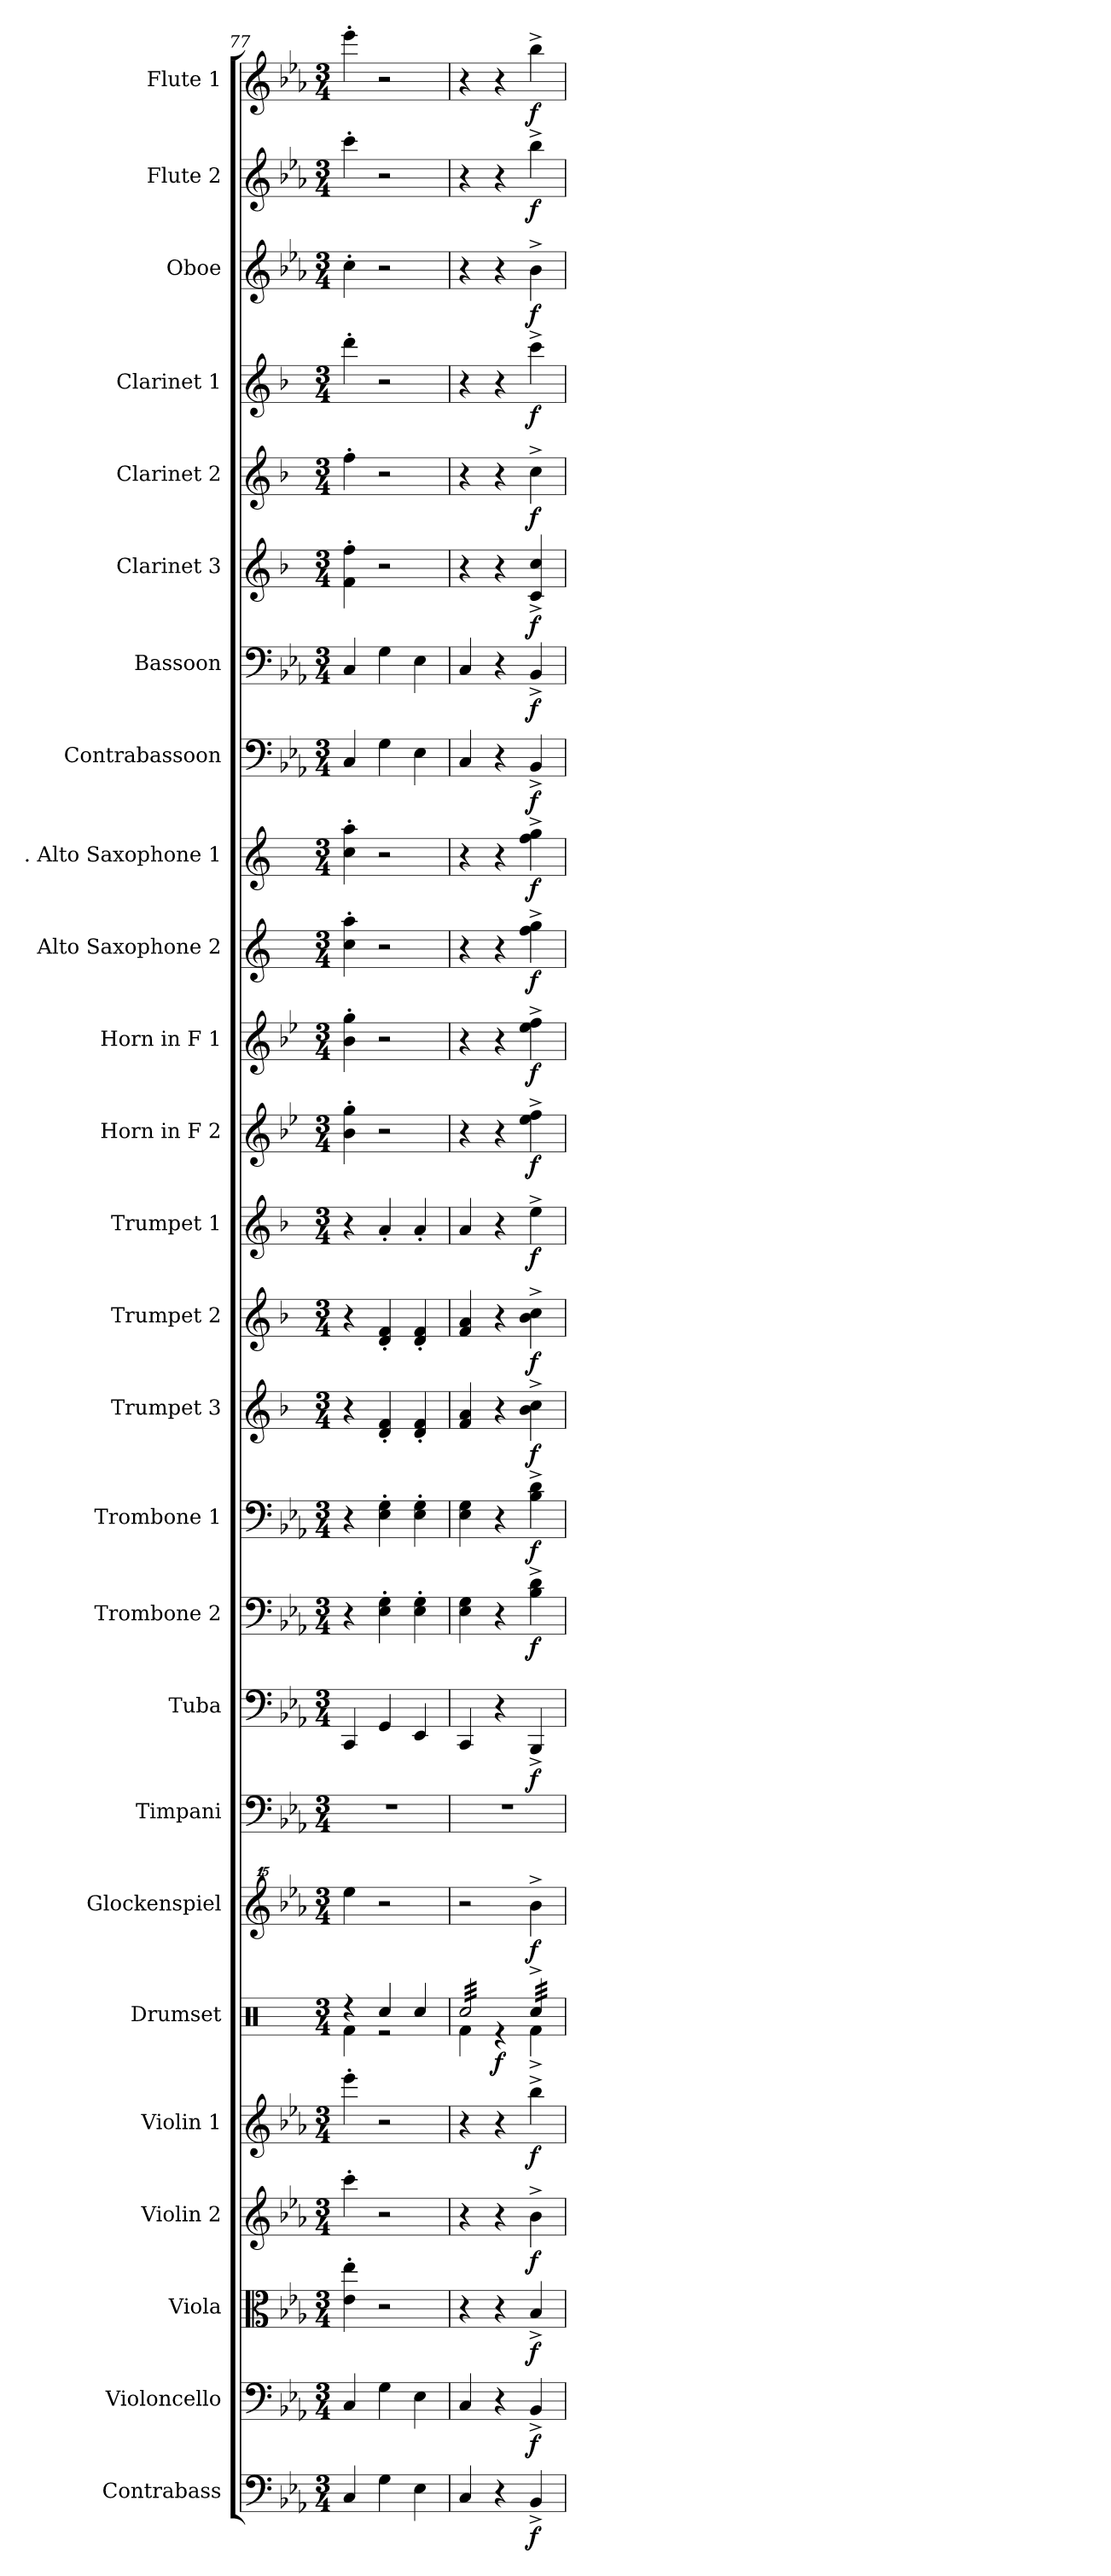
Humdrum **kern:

**kern	**dynam	**kern	**dynam	**kern	**dynam	**kern	**dynam	**kern	**dynam	**kern	**dynam	**kern	**dynam	**kern	**kern	**dynam	**kern	**dynam	**kern	**dynam	**kern	**dynam	**kern	**dynam	**kern	**dynam	**kern	**dynam	**kern	**dynam	**kern	**dynam	**kern	**dynam	**kern	**dynam	**kern	**dynam	**kern	**dynam	**kern	**dynam	**kern	**dynam	**kern	**dynam	**kern	**dynam	**kern	**dynam
*part26	*part26	*part25	*part25	*part24	*part24	*part23	*part23	*part22	*part22	*part21	*part21	*part20	*part20	*part19	*part18	*part18	*part17	*part17	*part16	*part16	*part15	*part15	*part14	*part14	*part13	*part13	*part12	*part12	*part11	*part11	*part10	*part10	*part9	*part9	*part8	*part8	*part7	*part7	*part6	*part6	*part5	*part5	*part4	*part4	*part3	*part3	*part2	*part2	*part1	*part1
*staff26	*staff26	*staff25	*staff25	*staff24	*staff24	*staff23	*staff23	*staff22	*staff22	*staff21	*staff21	*staff20	*staff20	*staff19	*staff18	*staff18	*staff17	*staff17	*staff16	*staff16	*staff15	*staff15	*staff14	*staff14	*staff13	*staff13	*staff12	*staff12	*staff11	*staff11	*staff10	*staff10	*staff9	*staff9	*staff8	*staff8	*staff7	*staff7	*staff6	*staff6	*staff5	*staff5	*staff4	*staff4	*staff3	*staff3	*staff2	*staff2	*staff1	*staff1
*I"Contrabass	*	*I"Violoncello	*	*I"Viola	*	*I"Violin 2	*	*I"Violin 1	*	*I"Drumset	*	*I"Glockenspiel	*	*I"Timpani	*I"Tuba	*	*I"Trombone 2	*	*I"Trombone 1	*	*I"Trumpet 3	*	*I"Trumpet 2	*	*I"Trumpet 1	*	*I"Horn in F 2	*	*I"Horn in F 1	*	*I"Alto Saxophone 2	*	*I". Alto Saxophone 1	*	*I"Contrabassoon	*	*I"Bassoon	*	*I"Clarinet 3	*	*I"Clarinet 2	*	*I"Clarinet 1	*	*I"Oboe	*	*I"Flute 2	*	*I"Flute 1	*
*I'Cb.	*	*I'Vlc.	*	*I'Vla.	*	*I'Vln. 2	*	*I'Vln. 1	*	*I'Drs.	*	*I'Glk.	*	*	*I'Tba.	*	*I'Tbn.	*	*	*	*	*	*I'2/3. Trp.	*	*I'1. Trp.	*	*	*	*I'1/2. Hn.	*	*I'A. Sax.	*	*I'1/2. Asax.	*	*I'Cbsn.	*	*I'Bsn.	*	*	*	*	*	*	*	*I'Ob.	*	*I'Fl.	*	*I'Fl.	*
*clefF4	*	*clefF4	*	*clefC3	*	*clefG2	*	*clefG2	*	*clefX	*	*clefG^^2	*	*clefF4	*clefF4	*	*clefF4	*	*clefF4	*	*clefG2	*	*clefG2	*	*clefG2	*	*clefG2	*	*clefG2	*	*clefG2	*	*clefG2	*	*clefF4	*	*clefF4	*	*clefG2	*	*clefG2	*	*clefG2	*	*clefG2	*	*clefG2	*	*clefG2	*
*ITrd7c12	*	*	*	*	*	*	*	*	*	*	*	*	*	*	*	*	*	*	*	*	*ITrd1c2	*	*ITrd1c2	*	*ITrd1c2	*	*ITrd4c7	*	*ITrd4c7	*	*ITrd5c9	*	*ITrd5c9	*	*ITrd7c12	*	*	*	*ITrd1c2	*	*ITrd1c2	*	*ITrd1c2	*	*	*	*	*	*	*
*k[b-e-a-]	*	*k[b-e-a-]	*	*k[b-e-a-]	*	*k[b-e-a-]	*	*k[b-e-a-]	*	*k[]	*	*k[b-e-a-]	*	*k[b-e-a-]	*k[b-e-a-]	*	*k[b-e-a-]	*	*k[b-e-a-]	*	*k[b-e-a-]	*	*k[b-e-a-]	*	*k[b-e-a-]	*	*k[b-e-a-]	*	*k[b-e-a-]	*	*k[b-e-a-]	*	*k[b-e-a-]	*	*k[b-e-a-]	*	*k[b-e-a-]	*	*k[b-e-a-]	*	*k[b-e-a-]	*	*k[b-e-a-]	*	*k[b-e-a-]	*	*k[b-e-a-]	*	*k[b-e-a-]	*
*M3/4	*	*M3/4	*	*M3/4	*	*M3/4	*	*M3/4	*	*M3/4	*	*M3/4	*	*M3/4	*M3/4	*	*M3/4	*	*M3/4	*	*M3/4	*	*M3/4	*	*M3/4	*	*M3/4	*	*M3/4	*	*M3/4	*	*M3/4	*	*M3/4	*	*M3/4	*	*M3/4	*	*M3/4	*	*M3/4	*	*M3/4	*	*M3/4	*	*M3/4	*
=77	=77	=77	=77	=77	=77	=77	=77	=77	=77	=77	=77	=77	=77	=77	=77	=77	=77	=77	=77	=77	=77	=77	=77	=77	=77	=77	=77	=77	=77	=77	=77	=77	=77	=77	=77	=77	=77	=77	=77	=77	=77	=77	=77	=77	=77	=77	=77	=77	=77	=77
*	*	*	*	*	*	*	*	*	*	*^	*	*	*	*	*	*	*	*	*	*	*	*	*	*	*	*	*	*	*	*	*	*	*	*	*	*	*	*	*	*	*	*	*	*	*	*	*	*	*	*
4CC/	.	4C/	.	4e-\' 4ee-\'	.	4ccc'\	.	4eee-'\	.	4r	4Rf\	.	4eeee-\	.	2.r	4CC/	.	4r	.	4r	.	4r	.	4r	.	4r	.	4e-\' 4cc\'	.	4e-\' 4cc\'	.	4e-\' 4cc\'	.	4e-\' 4cc\'	.	4CC/	.	4C/	.	4e-\' 4ee-\'	.	4ee-'\	.	4ccc'\	.	4cc'\	.	4ccc'\	.	4eee-'\	.
4GG\	.	4G\	.	2r	.	2r	.	2r	.	4Rcc/	2r	.	2r	.	.	4GG/	.	4E-\' 4G\'	.	4E-\' 4G\'	.	4c/' 4e-/'	.	4c/' 4e-/'	.	4g'/	.	2r	.	2r	.	2r	.	2r	.	4GG\	.	4G\	.	2r	.	2r	.	2r	.	2r	.	2r	.	2r	.
4EE-\	.	4E-\	.	.	.	.	.	.	.	4Rcc/	.	.	.	.	.	4EE-/	.	4E-\' 4G\'	.	4E-\' 4G\'	.	4c/' 4e-/'	.	4c/' 4e-/'	.	4g'/	.	.	.	.	.	.	.	.	.	4EE-\	.	4E-\	.	.	.	.	.	.	.	.	.	.	.	.	.
=78	=78	=78	=78	=78	=78	=78	=78	=78	=78	=78	=78	=78	=78	=78	=78	=78	=78	=78	=78	=78	=78	=78	=78	=78	=78	=78	=78	=78	=78	=78	=78	=78	=78	=78	=78	=78	=78	=78	=78	=78	=78	=78	=78	=78	=78	=78	=78	=78	=78	=78	=78
*	*	*	*	*	*	*	*	*	*	*tremolo	*	*	*	*	*	*	*	*	*	*	*	*	*	*	*	*	*	*	*	*	*	*	*	*	*	*	*	*	*	*	*	*	*	*	*	*	*	*	*	*	*
4CC/	.	4C/	.	4r	.	4r	.	4r	.	32Rcc/LLL	4Rf\	.	2r	.	2.r	4CC/	.	4E-\ 4G\	.	4E-\ 4G\	.	4e-/ 4g/	.	4e-/ 4g/	.	4g/	.	4r	.	4r	.	4r	.	4r	.	4CC/	.	4C/	.	4r	.	4r	.	4r	.	4r	.	4r	.	4r	.
.	.	.	.	.	.	.	.	.	.	32Rcc/	.	.	.	.	.	.	.	.	.	.	.	.	.	.	.	.	.	.	.	.	.	.	.	.	.	.	.	.	.	.	.	.	.	.	.	.	.	.	.	.	.
.	.	.	.	.	.	.	.	.	.	32Rcc/	.	.	.	.	.	.	.	.	.	.	.	.	.	.	.	.	.	.	.	.	.	.	.	.	.	.	.	.	.	.	.	.	.	.	.	.	.	.	.	.	.
.	.	.	.	.	.	.	.	.	.	32Rcc/	.	.	.	.	.	.	.	.	.	.	.	.	.	.	.	.	.	.	.	.	.	.	.	.	.	.	.	.	.	.	.	.	.	.	.	.	.	.	.	.	.
.	.	.	.	.	.	.	.	.	.	32Rcc/	.	.	.	.	.	.	.	.	.	.	.	.	.	.	.	.	.	.	.	.	.	.	.	.	.	.	.	.	.	.	.	.	.	.	.	.	.	.	.	.	.
.	.	.	.	.	.	.	.	.	.	32Rcc/	.	.	.	.	.	.	.	.	.	.	.	.	.	.	.	.	.	.	.	.	.	.	.	.	.	.	.	.	.	.	.	.	.	.	.	.	.	.	.	.	.
.	.	.	.	.	.	.	.	.	.	32Rcc/	.	.	.	.	.	.	.	.	.	.	.	.	.	.	.	.	.	.	.	.	.	.	.	.	.	.	.	.	.	.	.	.	.	.	.	.	.	.	.	.	.
.	.	.	.	.	.	.	.	.	.	32Rcc/	.	.	.	.	.	.	.	.	.	.	.	.	.	.	.	.	.	.	.	.	.	.	.	.	.	.	.	.	.	.	.	.	.	.	.	.	.	.	.	.	.
!	!	!	!	!	!	!	!	!	!	!	!	!LO:DY:b	!	!	!	!	!	!	!	!	!	!	!	!	!	!	!	!	!	!	!	!	!	!	!	!	!	!	!	!	!	!	!	!	!	!	!	!	!	!	!
4r	.	4r	.	4r	.	4r	.	4r	.	32Rcc/	4r	f	.	.	.	4r	.	4r	.	4r	.	4r	.	4r	.	4r	.	4r	.	4r	.	4r	.	4r	.	4r	.	4r	.	4r	.	4r	.	4r	.	4r	.	4r	.	4r	.
.	.	.	.	.	.	.	.	.	.	32Rcc/	.	.	.	.	.	.	.	.	.	.	.	.	.	.	.	.	.	.	.	.	.	.	.	.	.	.	.	.	.	.	.	.	.	.	.	.	.	.	.	.	.
.	.	.	.	.	.	.	.	.	.	32Rcc/	.	.	.	.	.	.	.	.	.	.	.	.	.	.	.	.	.	.	.	.	.	.	.	.	.	.	.	.	.	.	.	.	.	.	.	.	.	.	.	.	.
.	.	.	.	.	.	.	.	.	.	32Rcc/	.	.	.	.	.	.	.	.	.	.	.	.	.	.	.	.	.	.	.	.	.	.	.	.	.	.	.	.	.	.	.	.	.	.	.	.	.	.	.	.	.
.	.	.	.	.	.	.	.	.	.	32Rcc/	.	.	.	.	.	.	.	.	.	.	.	.	.	.	.	.	.	.	.	.	.	.	.	.	.	.	.	.	.	.	.	.	.	.	.	.	.	.	.	.	.
.	.	.	.	.	.	.	.	.	.	32Rcc/	.	.	.	.	.	.	.	.	.	.	.	.	.	.	.	.	.	.	.	.	.	.	.	.	.	.	.	.	.	.	.	.	.	.	.	.	.	.	.	.	.
.	.	.	.	.	.	.	.	.	.	32Rcc/	.	.	.	.	.	.	.	.	.	.	.	.	.	.	.	.	.	.	.	.	.	.	.	.	.	.	.	.	.	.	.	.	.	.	.	.	.	.	.	.	.
.	.	.	.	.	.	.	.	.	.	32Rcc/JJJ	.	.	.	.	.	.	.	.	.	.	.	.	.	.	.	.	.	.	.	.	.	.	.	.	.	.	.	.	.	.	.	.	.	.	.	.	.	.	.	.	.
!	!LO:DY:b	!	!LO:DY:b	!	!LO:DY:b	!	!LO:DY:b	!	!LO:DY:b	!	!	!	!	!LO:DY:b	!	!	!LO:DY:b	!	!LO:DY:b	!	!LO:DY:b	!	!LO:DY:b	!	!LO:DY:b	!	!LO:DY:b	!	!LO:DY:b	!	!LO:DY:b	!	!LO:DY:b	!	!LO:DY:b	!	!LO:DY:b	!	!LO:DY:b	!	!LO:DY:b	!	!LO:DY:b	!	!LO:DY:b	!	!LO:DY:b	!	!LO:DY:b	!	!LO:DY:b
4BBB-^/	f	4BB-^/	f	4B-^/	f	4b-^\	f	4bb-^\	f	32Rcc^/LLL	4Rf^\	.	4bbb-^\	f	.	4BBB-^/	f	4B-\^ 4d\^	f	4B-\^ 4d\^	f	4a-\^ 4b-\^	f	4a-\^ 4b-\^	f	4dd^\	f	4a-\^ 4b-\^	f	4a-\^ 4b-\^	f	4a-\^ 4b-\^	f	4a-\^ 4b-\^	f	4BBB-^/	f	4BB-^/	f	4B-/^ 4b-/^	f	4b-^\	f	4bb-^\	f	4b-^\	f	4bb-^\	f	4bb-^\	f
.	.	.	.	.	.	.	.	.	.	32Rcc^/	.	.	.	.	.	.	.	.	.	.	.	.	.	.	.	.	.	.	.	.	.	.	.	.	.	.	.	.	.	.	.	.	.	.	.	.	.	.	.	.	.
.	.	.	.	.	.	.	.	.	.	32Rcc^/	.	.	.	.	.	.	.	.	.	.	.	.	.	.	.	.	.	.	.	.	.	.	.	.	.	.	.	.	.	.	.	.	.	.	.	.	.	.	.	.	.
.	.	.	.	.	.	.	.	.	.	32Rcc^/	.	.	.	.	.	.	.	.	.	.	.	.	.	.	.	.	.	.	.	.	.	.	.	.	.	.	.	.	.	.	.	.	.	.	.	.	.	.	.	.	.
.	.	.	.	.	.	.	.	.	.	32Rcc^/	.	.	.	.	.	.	.	.	.	.	.	.	.	.	.	.	.	.	.	.	.	.	.	.	.	.	.	.	.	.	.	.	.	.	.	.	.	.	.	.	.
.	.	.	.	.	.	.	.	.	.	32Rcc^/	.	.	.	.	.	.	.	.	.	.	.	.	.	.	.	.	.	.	.	.	.	.	.	.	.	.	.	.	.	.	.	.	.	.	.	.	.	.	.	.	.
.	.	.	.	.	.	.	.	.	.	32Rcc^/	.	.	.	.	.	.	.	.	.	.	.	.	.	.	.	.	.	.	.	.	.	.	.	.	.	.	.	.	.	.	.	.	.	.	.	.	.	.	.	.	.
.	.	.	.	.	.	.	.	.	.	32Rcc^/JJJ	.	.	.	.	.	.	.	.	.	.	.	.	.	.	.	.	.	.	.	.	.	.	.	.	.	.	.	.	.	.	.	.	.	.	.	.	.	.	.	.	.
*	*	*	*	*	*	*	*	*	*	*Xtremolo	*	*	*	*	*	*	*	*	*	*	*	*	*	*	*	*	*	*	*	*	*	*	*	*	*	*	*	*	*	*	*	*	*	*	*	*	*	*	*	*	*
*	*	*	*	*	*	*	*	*	*	*v	*v	*	*	*	*	*	*	*	*	*	*	*	*	*	*	*	*	*	*	*	*	*	*	*	*	*	*	*	*	*	*	*	*	*	*	*	*	*	*	*	*
=	=	=	=	=	=	=	=	=	=	=	=	=	=	=	=	=	=	=	=	=	=	=	=	=	=	=	=	=	=	=	=	=	=	=	=	=	=	=	=	=	=	=	=	=	=	=	=	=	=	=
*-	*-	*-	*-	*-	*-	*-	*-	*-	*-	*-	*-	*-	*-	*-	*-	*-	*-	*-	*-	*-	*-	*-	*-	*-	*-	*-	*-	*-	*-	*-	*-	*-	*-	*-	*-	*-	*-	*-	*-	*-	*-	*-	*-	*-	*-	*-	*-	*-	*-	*-
